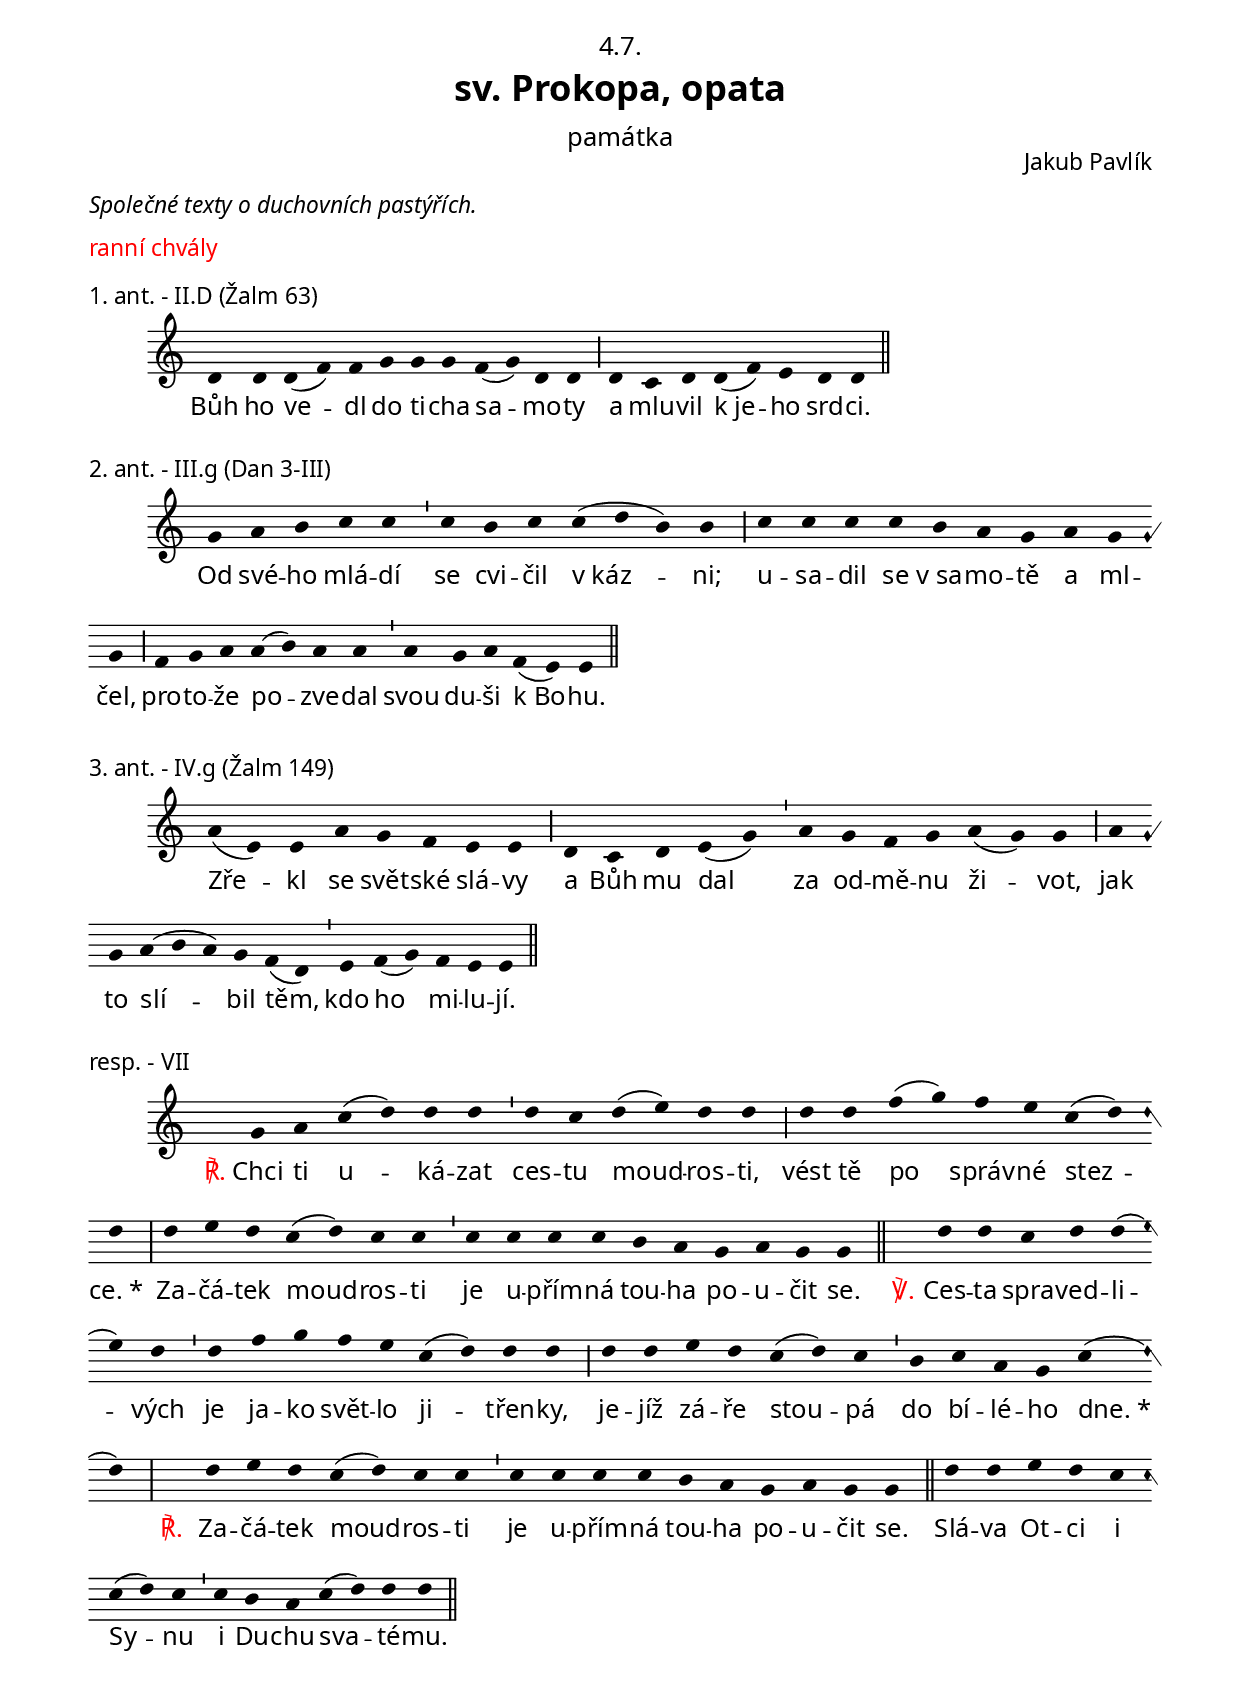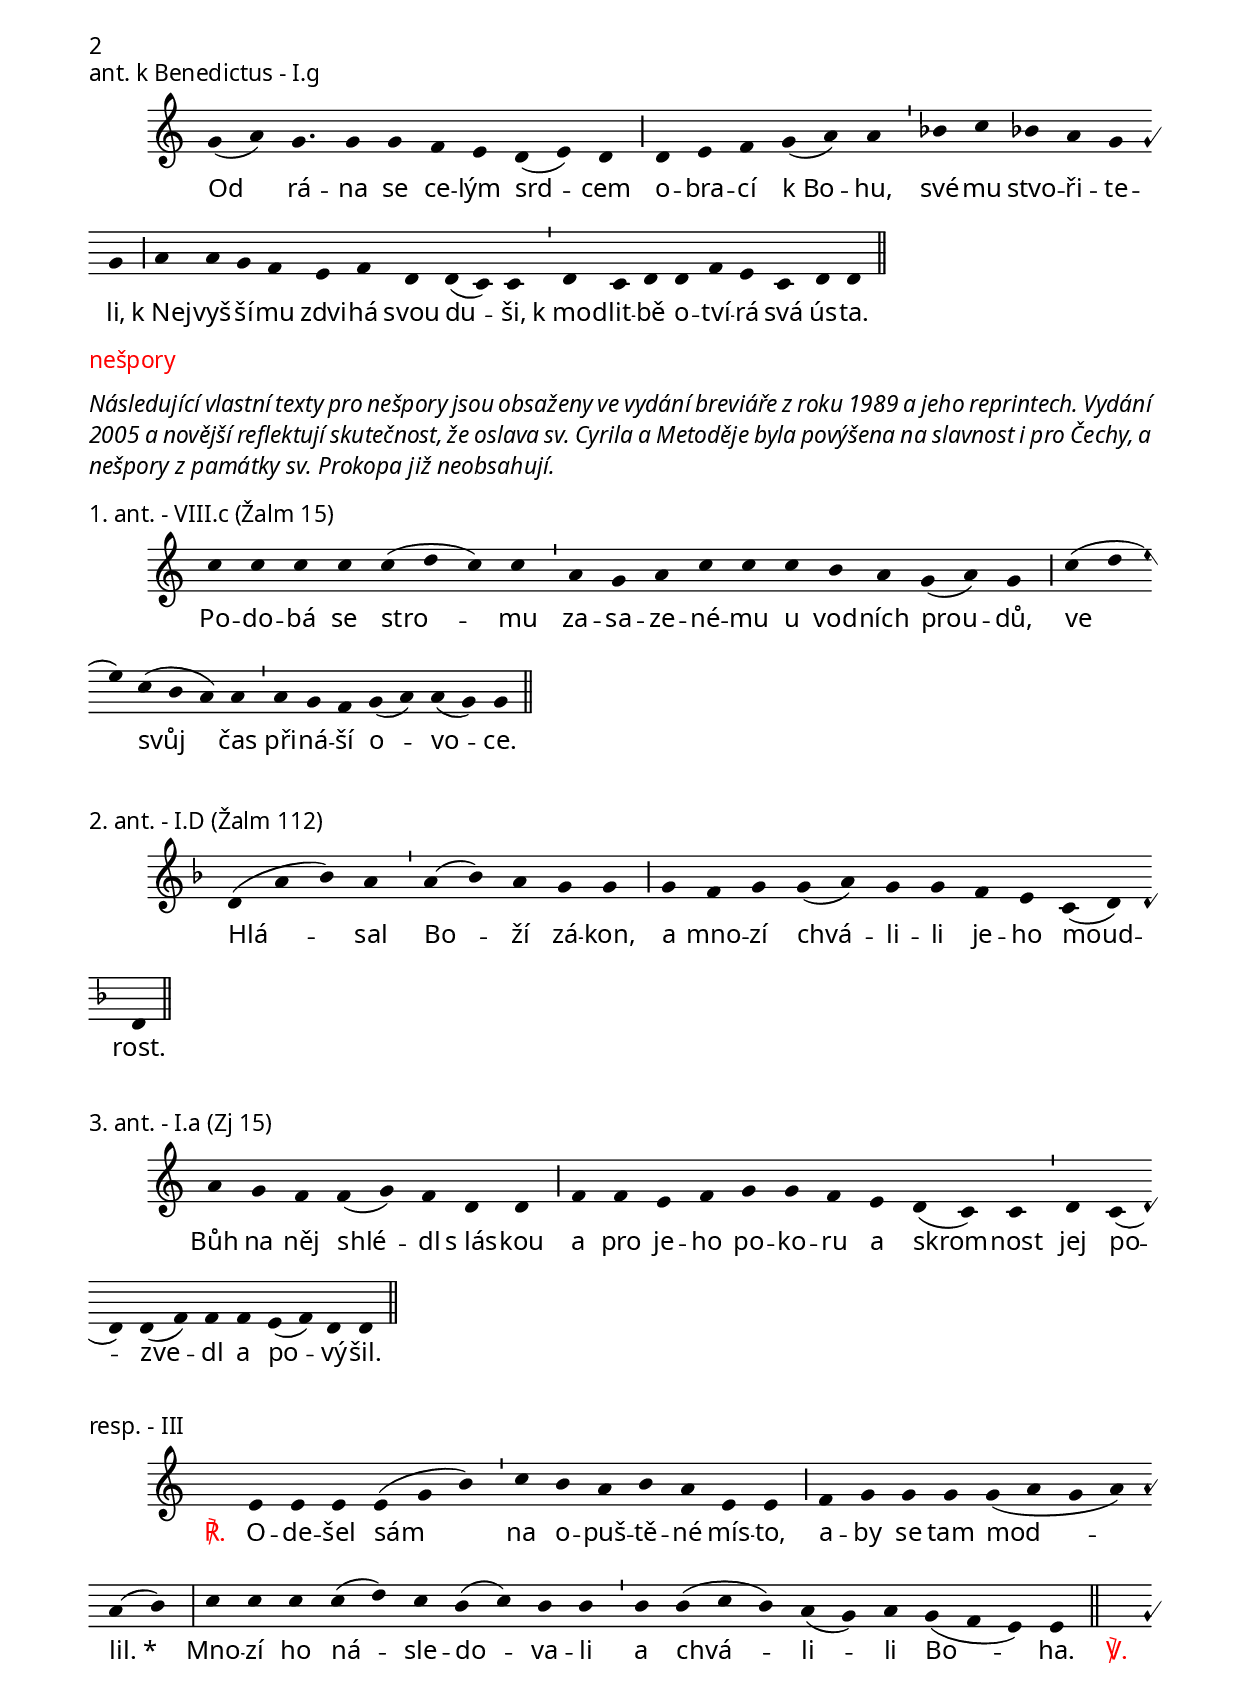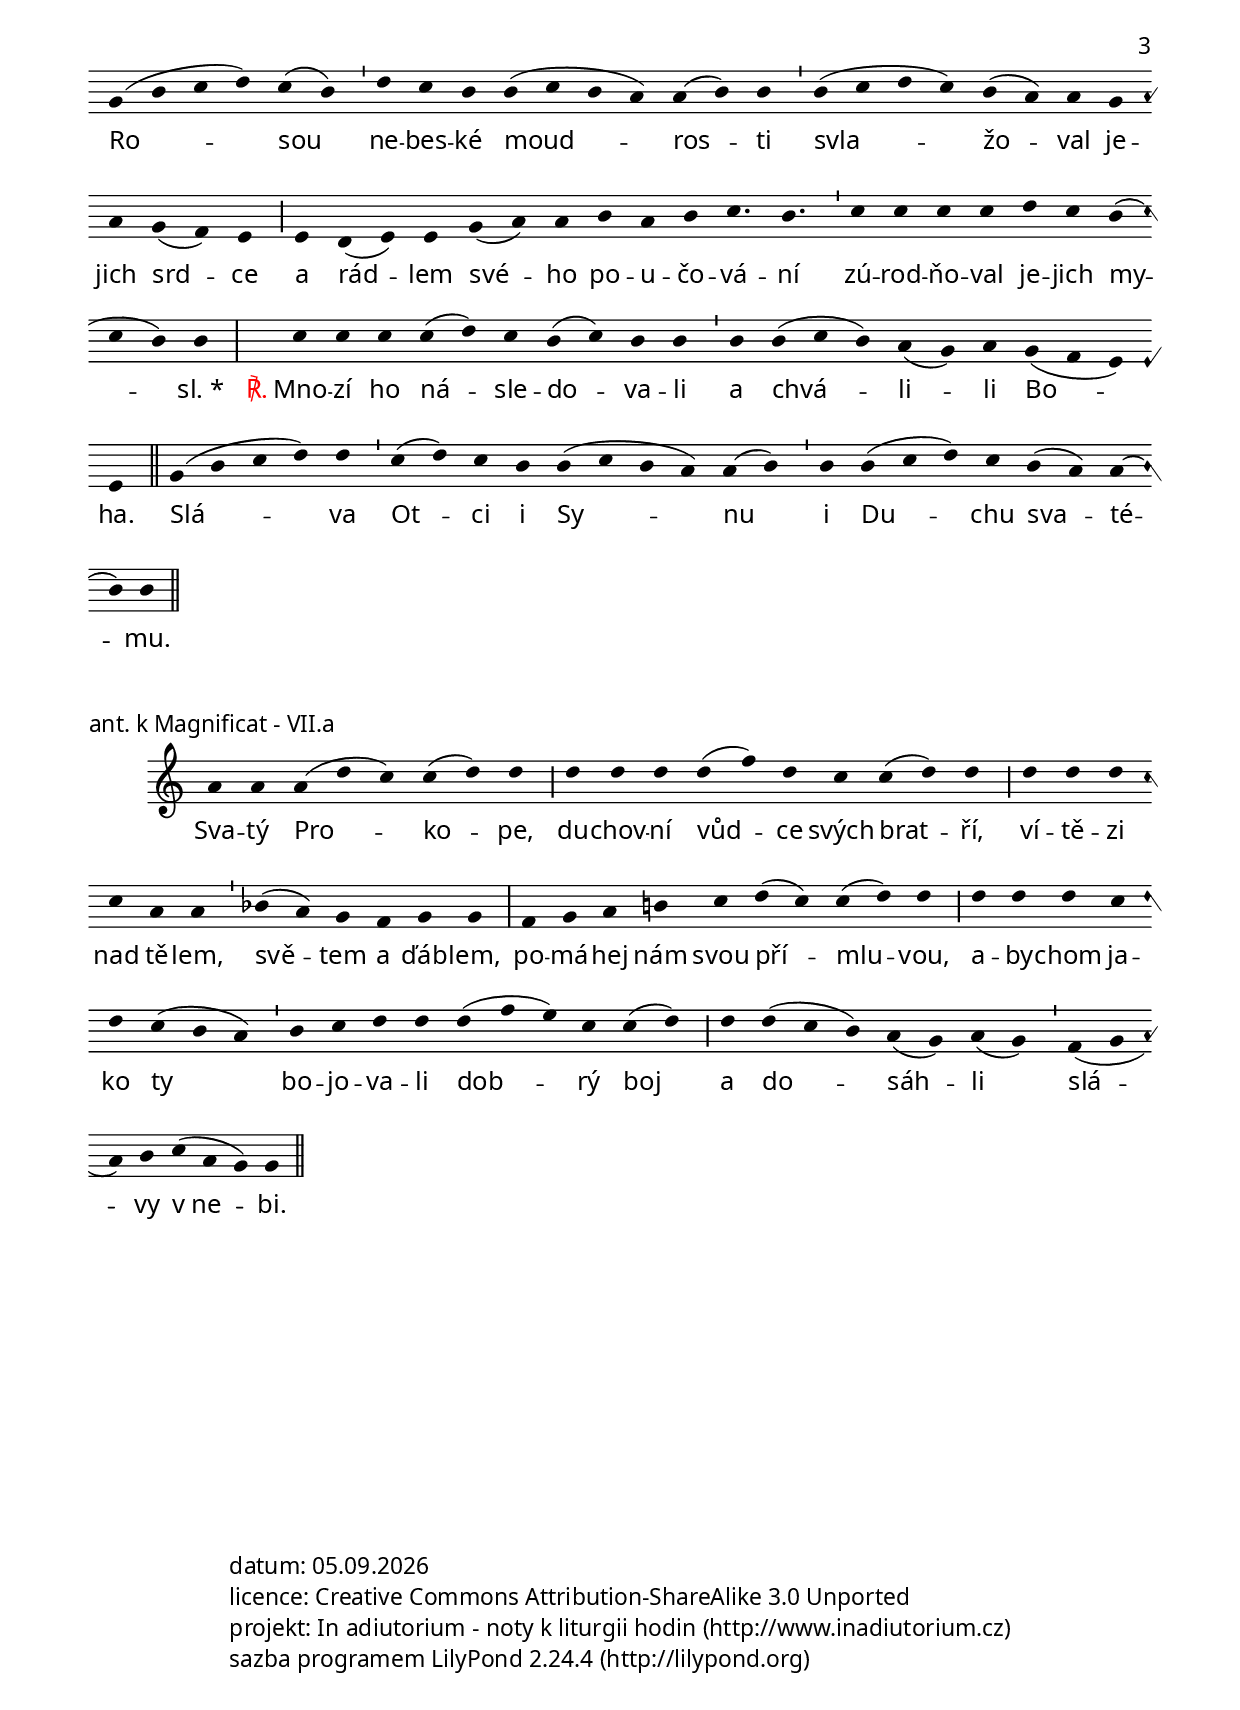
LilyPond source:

\version "2.15.37"

\include "../spolecne.ly"
\include "../dilyresponsorii.ly"

\header {
  title = \markup\titleSvatek
            "sv. Prokopa, opata"
            památka
            4.7.
  composer = "Jakub Pavlík"
}

\markup\communia #'(#:pastyr)

\markup {\nadpisHodinka {"ranní chvály"}}

\score {
  \relative c' {
    \choralniRezim
    d4 d d( f) f g g g f( g) d d \barMaior
    d c d d( f) e d d \barFinalis
  }
  \addlyrics {
    Bůh ho ve -- dl do ti -- cha sa -- mo -- ty
    a mlu -- vil k_je -- ho srd -- ci.
  }
  \header {
    quid = "1. ant."
    modus = "II"
    differentia = "D"
    psalmus = "Žalm 63"
    id = "rch-a1"
    piece = \markup {\sestavTitulek}
  }
}

\score {
  \relative c'' {
    \choralniRezim
    g4 a b c c \barMin
    c b c c( d b) b \barMaior
    c c c c b a g a g g \barMaior
    f g a a( b) a a \barMin
    a g a f( e) e \barFinalis
  }
  \addlyrics {
    Od své -- ho mlá -- dí
    se cvi -- čil v_káz -- ni;
    u -- sa -- dil se v_sa -- mo -- tě a ml -- čel,
    pro -- to -- že po -- zve -- dal
    svou du -- ši k_Bo -- hu.
  }
  \header {
    quid = "2. ant."
    modus = "III"
    differentia = "g"
    psalmus = "Dan 3-III"
    id = "rch-a2"
    piece = \markup {\sestavTitulek}
  }
}

\score {
  \relative c'' {
    \choralniRezim
    a4( e) e a g f e e \barMaior
    d c d e( g) \barMin a g f g a( g) g \barMaior
    a g a( b a) g f( d) \barMin e f( g) f e e \barFinalis
  }
  \addlyrics {
    Zře -- kl se svět -- ské slá -- vy
    a Bůh mu dal za od -- mě -- nu ži -- vot,
    jak to slí -- bil těm, kdo ho mi -- lu -- jí.
  }
  \header {
    quid = "3. ant."
    modus = "IV"
    differentia = "g"
    psalmus = "Žalm 149"
    placet = "2 ohledně melismat na _dal_ a _těm_ nevím"
    id = "rch-a3"
    piece = \markup {\sestavTitulek}
  }
}

\score {
  \relative c'' {
    \choralniRezim

    % R
    \neviditelna g
    g4 a c( d) d d \barMin d c d( e) d d \barMaior
    d d f( g) f e c( d) d \barMax
    d e d c( d) c c \barMin c c c c b a g a g g \barFinalis
    % V
    \neviditelna c
    d4 d c d d( e) d \barMin d f g f e c( d) d d \barMaior
    d d e d c( d) c \barMin b c a g c( d) \barMax
    % R
    \neviditelna e
    d e d c( d) c c \barMin c c c c b a g a g g \barFinalis
    % Slava
    d'4 d e d c c( d) c \barMin
    c b a c( d) d d \barFinalis
  }
  \addlyrics {
    \Response Chci ti u -- ká -- zat ces -- tu moud -- ros -- ti,
    vést tě po správ -- né stez -- ce._*
    Za -- čá -- tek moud -- ros -- ti je u -- přím -- ná tou -- ha po -- u -- čit se.
    \Verse Ces -- ta spra -- ved -- li -- vých je ja -- ko svět -- lo ji -- třen -- ky,
    je -- jíž zá -- ře stou -- pá do bí -- lé -- ho dne._*
    \Response Za -- čá -- tek moud -- ros -- ti je u -- přím -- ná tou -- ha po -- u -- čit se.
    \textRespDoxologie
  }
  \header {
    quid = "resp."
    modus = "VII"
    id = "rch-r"
    piece = \markup {\sestavTitulekResp}
  }
}

\score {
  \relative c'' {
    \choralniRezim
    g4( a) g4. g4 g f e d( e) d \barMaior
    d e f g( a) a \barMin bes c bes a g g \barMaior
    a a g f e f d d( c) c \barMin
    d c d d f e c d d \barFinalis
  }
  \addlyrics {
    Od rá -- na se ce -- lým srd -- cem
    o -- bra -- cí k_Bo -- hu, své -- mu stvo -- ři -- te -- li,
    k_Nej -- vyš -- ší -- mu zdvi -- há svou du -- ši,
    k_mod -- lit -- bě o -- tví -- rá svá ús -- ta.
  }
  \header {
    quid = "ant. k Benedictus"
    modus = "I"
    differentia = "g"
    psalmus = ""
    id = "rch-aben"
    piece = \markup {\sestavTitulekBezZalmu}
  }
}

\markup {\nadpisHodinka {"nešpory"}}

\markup\justify\italic{
  Následující vlastní texty pro nešpory jsou obsaženy ve vydání breviáře
  z roku 1989 a jeho reprintech.
  Vydání 2005 a novější reflektují skutečnost, že oslava sv. Cyrila a Metoděje
  byla povýšena na slavnost i pro Čechy, a nešpory z památky sv. Prokopa již
  neobsahují.
}

\score {
  \relative c'' {
    \choralniRezim
    c4 c c c c( d c) c \barMin
    a g a c c c b a g( a) g \barMaior
    c( d e) c( b a) a \barMin
    a g f g( a) a( g) g \barFinalis
  }
  \addlyrics {
    Po -- do -- bá se stro -- mu
    za -- sa -- ze -- né -- mu u vod -- ních prou -- dů,
    ve svůj čas při -- ná -- ší o -- vo -- ce.
  }
  \header {
    quid = "1. ant."
    modus = "VIII"
    differentia = "c"
    psalmus = "Žalm 15"
    status = "zruseno"
    id = "ne-a1"
    piece = \markup {\sestavTitulek}
  }
}

\score {
  \relative c' {
    \choralniRezim
    \key f \major
    d4( a' bes) a \barMin a( bes) a g g \barMaior
    g f g g( a) g g f e c( d) d \barFinalis
  }
  \addlyrics {
    Hlá -- sal Bo -- ží zá -- kon,
    a mno -- zí chvá -- li -- li je -- ho moud -- rost.
  }
  \header {
    quid = "2. ant."
    modus = "I"
    differentia = "D"
    psalmus = "Žalm 112"
    status = "zruseno"
    id = "ne-a2"
    piece = \markup {\sestavTitulek}
  }
}

\score {
  \relative c'' {
    \choralniRezim
    a4 g f f( g) f d d \barMaior
    f f e f g g f e d( c) c \barMin
    d c( d) d( f) f f e( f) d d \barFinalis
  }
  \addlyrics {
    Bůh na něj shlé -- dl s_lás -- kou
    a pro je -- ho po -- ko -- ru a skrom -- nost
    jej po -- zve -- dl a po -- vý -- šil.
  }
  \header {
    quid = "3. ant."
    modus = "I"
    differentia = "a"
    psalmus = "Zj 15"
    status = "zruseno"
    id = "ne-a3"
    piece = \markup {\sestavTitulek}
  }
}

\score {
  \relative c' {
    \choralniRezim

    % R
    \neviditelna e
    e4 e e e( g b) \barMin c b a b a e e \barMaior
    f g g g g( a g a) a( b) \barMax
    c c c c( d) c b( c) b b \barMin b b( c b) a( g) a g( f e) e \barFinalis
    % V
    \neviditelna g
    g( b c d) c( b) \barMin d c b b( c b a) a( b) b \barMin
    b( c d c) b( a) a g a g( f) e \barMaior
    e d( e) e g( a) a b a b c4. b \barMin
    c4 c c c d c b( c b) b \barMax
    % R
    \neviditelna b
    c c c c( d) c b( c) b b \barMin b b( c b) a( g) a g( f e) e \barFinalis
    % Slava
    g4( b c d) d \barMin c( d) c b b( c b a) a( b) \barMin b b( c d) c b( a) a( b) b \barFinalis
  }
  \addlyrics {
    \Response O -- de -- šel sám na o -- puš -- tě -- né mís -- to,
    a -- by se tam mod -- lil._*
    Mno -- zí ho ná -- sle -- do -- va -- li a chvá -- li -- li Bo -- ha.
    \Verse Ro -- sou ne -- bes -- ké moud -- ros -- ti
    svla -- žo -- val je -- jich srd -- ce
    a rád -- lem své -- ho po -- u -- čo -- vá -- ní
    zú -- rod -- ňo -- val je -- jich my -- sl._*
    \Response Mno -- zí ho ná -- sle -- do -- va -- li a chvá -- li -- li Bo -- ha.
    \textRespDoxologie
  }
  \header {
    quid = "resp."
    modus = "III"
    status = "zruseno"
    placet = "4 opravdu hodně exotické"
    id = "ne-r"
    piece = \markup {\sestavTitulekResp}
  }
}

\score {
  \relative c'' {
    \choralniRezim
    a4 a a( d c) c( d) d \barMaior
    d d d d( f) d c c( d) d \barMaior
    d d d c a a \barMin bes( a) g f g g \barMax
    f g a b! c d( c) c( d) d \barMaior
    d d d c d c( b a) \barMin
    b c d d d( f e) c c( d) \barMaior
    d d( c b) a( g) a( g) \barMin f( g a) b c( a g) g \barFinalis
  }
  \addlyrics {
    Sva -- tý Pro -- ko -- pe,
    du -- chov -- ní vůd -- ce svých brat -- ří,
    ví -- tě -- zi nad tě -- lem, svě -- tem a ďáb -- lem,
    po -- má -- hej nám svou pří -- mlu -- vou,
    a -- by -- chom ja -- ko ty
    bo -- jo -- va -- li dob -- rý boj
    a do -- sáh -- li slá -- vy v_ne -- bi.
  }
  \header {
    quid = "ant. k Magnificat"
    modus = "VII"
    differentia = "a"
    psalmus = ""
    status = "zruseno"
    placet = "zejm. ta stupnice na _pomáhej nám svou přímluvou_ je nelibá"
    id = "ne-amag"
    piece = \markup {\sestavTitulekBezZalmu}
  }
}